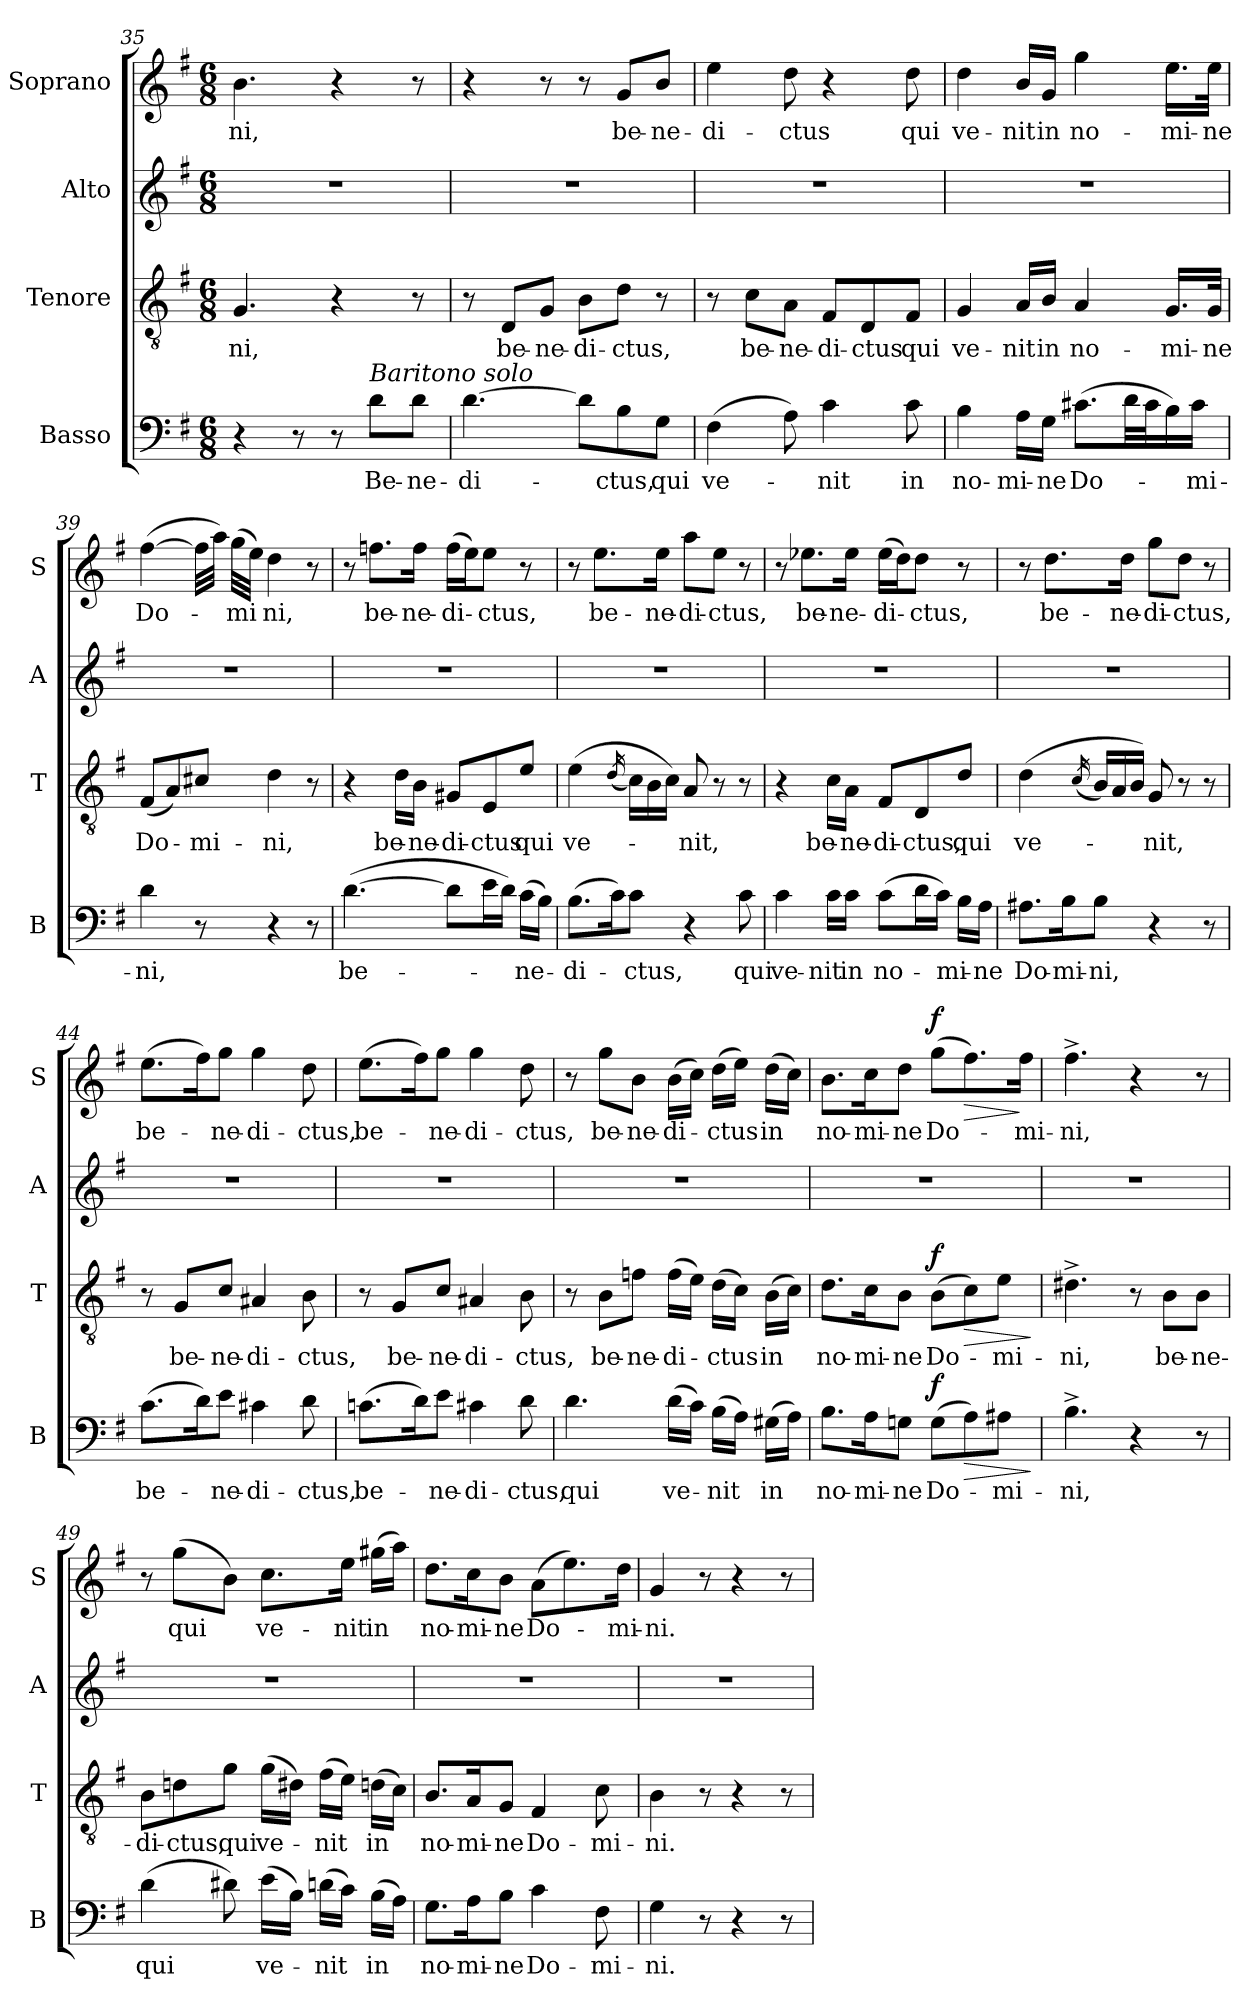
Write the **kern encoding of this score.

**kern	**text	**dynam	**kern	**text	**dynam	**kern	**kern	**text	**dynam
*part4	*part4	*part4	*part3	*part3	*part3	*part2	*part1	*part1	*part1
*staff4	*staff4	*staff4	*staff3	*staff3	*staff3	*staff2	*staff1	*staff1	*staff1
*I"Basso	*	*	*I"Tenore	*	*	*I"Alto	*I"Soprano	*	*
*I'B	*	*	*I'T	*	*	*I'A	*I'S	*	*
*clefF4	*	*	*clefGv2	*	*	*clefG2	*clefG2	*	*
*k[f#]	*	*	*k[f#]	*	*	*k[f#]	*k[f#]	*	*
*G:	*	*	*G:	*	*	*G:	*G:	*	*
*M6/8	*	*	*M6/8	*	*	*M6/8	*M6/8	*	*
=35	=35	=35	=35	=35	=35	=35	=35	=35	=35
!	!	!	!	!LO:LY:b	!	!	!	!LO:LY:b	!
4r	.	.	4.G/	-ni,	.	2.r	4.b\	-ni,	.
8r	.	.	.	.	.	.	.	.	.
8r	.	.	4r	.	.	.	4r	.	.
!LO:TX:a:i:t=Baritono solo	!	!	!	!	!	!	!	!	!
!	!LO:LY:b	!	!	!	!	!	!	!	!
8d\L	Be-	.	.	.	.	.	.	.	.
!	!LO:LY:b	!	!	!	!	!	!	!	!
8d\J	-ne-	.	8r	.	.	.	8r	.	.
=36	=36	=36	=36	=36	=36	=36	=36	=36	=36
!	!LO:LY:b	!	!	!	!	!	!	!	!
[4.d\	-di-	.	8r	.	.	2.r	4r	.	.
!	!	!	!	!LO:LY:b	!	!	!	!	!
.	.	.	8D/L	be-	.	.	.	.	.
!	!	!	!	!LO:LY:b	!	!	!	!	!
.	.	.	8G/J	-ne-	.	.	8r	.	.
!	!	!	!	!LO:LY:b	!	!	!	!	!
8d\L]	.	.	8B\L	-di-	.	.	8r	.	.
!	!LO:LY:b	!	!	!LO:LY:b	!	!	!	!LO:LY:b	!
8B\	-ctus,	.	8d\J	-ctus,	.	.	8g/L	be-	.
!	!LO:LY:b	!	!	!	!	!	!	!LO:LY:b	!
8G\J	qui	.	8r	.	.	.	8b/J	-ne-	.
=37	=37	=37	=37	=37	=37	=37	=37	=37	=37
!	!LO:LY:b	!	!	!	!	!	!	!LO:LY:b	!
(>4F#\	ve-	.	8r	.	.	2.r	4ee\	-di-	.
!	!	!	!	!LO:LY:b	!	!	!	!	!
.	.	.	8c\L	be-	.	.	.	.	.
!	!	!	!	!LO:LY:b	!	!	!	!LO:LY:b	!
8A\)	.	.	8A\J	-ne-	.	.	8dd\	-ctus	.
!	!LO:LY:b	!	!	!LO:LY:b	!	!	!	!	!
4c\	-nit	.	8F#/L	-di-	.	.	4r	.	.
!	!	!	!	!LO:LY:b	!	!	!	!	!
.	.	.	8D/	-ctus	.	.	.	.	.
!	!LO:LY:b	!	!	!LO:LY:b	!	!	!	!LO:LY:b	!
8c\	in	.	8F#/J	qui	.	.	8dd\	qui	.
!!LO:LB:g=z
=38	=38	=38	=38	=38	=38	=38	=38	=38	=38
!	!LO:LY:b	!	!	!LO:LY:b	!	!	!	!LO:LY:b	!
4B\	no-	.	4G/	ve-	.	2.r	4dd\	ve-	.
!	!LO:LY:b	!	!	!LO:LY:b	!	!	!	!LO:LY:b	!
16A\LL	-mi-	.	16A/LL	-nit	.	.	16b/LL	-nit	.
!	!LO:LY:b	!	!	!LO:LY:b	!	!	!	!LO:LY:b	!
16G\JJ	-ne	.	16B/JJ	in	.	.	16g/JJ	in	.
!	!LO:LY:b	!	!	!LO:LY:b	!	!	!	!LO:LY:b	!
(>8.c#X\L	Do-	.	4A/	no-	.	.	4gg\	no-	.
32d\LL	.	.	.	.	.	.	.	.	.
32c#\J	.	.	.	.	.	.	.	.	.
!	!	!	!	!LO:LY:b	!	!	!	!LO:LY:b	!
16B\)	.	.	16.G/LL	-mi-	.	.	16.ee\LL	-mi-	.
!	!LO:LY:b	!	!	!	!	!	!	!	!
16c#\JJ	-mi-	.	.	.	.	.	.	.	.
!	!	!	!	!LO:LY:b	!	!	!	!LO:LY:b	!
.	.	.	32G/JJk	-ne	.	.	32ee\JJk	-ne	.
=39	=39	=39	=39	=39	=39	=39	=39	=39	=39
!	!LO:LY:b	!	!	!LO:LY:b	!	!	!	!LO:LY:b	!
4d\	-ni,	.	(<8F#/L	Do-	.	2.r	(>[4ff#\	Do-	.
.	.	.	8A/)	.	.	.	.	.	.
!	!	!	!	!LO:LY:b	!	!	!	!	!
8r	.	.	8c#X/J	-mi-	.	.	32ff#\LLL]	.	.
.	.	.	.	.	.	.	32aa\JJJ)	.	.
!	!	!	!	!	!	!	!	!LO:LY:b	!
.	.	.	.	.	.	.	(>32gg\LLL	-mi	.
.	.	.	.	.	.	.	32ee\JJJ)	.	.
!	!	!	!	!LO:LY:b	!	!	!	!LO:LY:b	!
4r	.	.	4d\	-ni,	.	.	4dd\	ni,	.
8r	.	.	8r	.	.	.	8r	.	.
=40	=40	=40	=40	=40	=40	=40	=40	=40	=40
!	!LO:LY:b	!	!	!	!	!	!	!	!
(>[4.d\	be-	.	4r	.	.	2.r	8r	.	.
!	!	!	!	!	!	!	!	!LO:LY:b	!
.	.	.	.	.	.	.	8.ffn\L	be-	.
!	!	!	!	!LO:LY:b	!	!	!	!	!
.	.	.	16d\LL	be-	.	.	.	.	.
!	!	!	!	!LO:LY:b	!	!	!	!LO:LY:b	!
.	.	.	16B\JJ	-ne-	.	.	16ff\Jk	-ne-	.
!	!	!	!	!LO:LY:b	!	!	!	!LO:LY:b	!
8d\L]	.	.	8G#X/L	-di-	.	.	(>16ff\LL	-di-	.
.	.	.	.	.	.	.	16ee\J)	.	.
!	!	!	!	!LO:LY:b	!	!	!	!LO:LY:b	!
16e\L	.	.	8E/	-ctus	.	.	8ee\J	-ctus,	.
16d\JJ)	.	.	.	.	.	.	.	.	.
!	!LO:LY:b	!	!	!LO:LY:b	!	!	!	!	!
(>16c\LL	-ne-	.	8e/J	qui	.	.	8r	.	.
16B\JJ)	.	.	.	.	.	.	.	.	.
=41	=41	=41	=41	=41	=41	=41	=41	=41	=41
!	!LO:LY:b	!	!	!LO:LY:b	!	!	!	!	!
(>8.B\L	-di-	.	(>4e\	ve-	.	2.r	8r	.	.
!	!	!	!	!	!	!	!	!LO:LY:b	!
.	.	.	.	.	.	.	8.ee\L	be-	.
16c\k)	.	.	.	.	.	.	.	.	.
.	.	.	(<16qd/	.	.	.	.	.	.
!	!LO:LY:b	!	!	!	!	!	!	!	!
*	*	*	*Xtuplet	*	*	*	*	*	*
8c\J	-ctus,	.	24c\LL)	.	.	.	.	.	.
.	.	.	24B\	.	.	.	.	.	.
!	!	!	!	!	!	!	!	!LO:LY:b	!
.	.	.	.	.	.	.	16ee\Jk	-ne-	.
.	.	.	24c\JJ)	.	.	.	.	.	.
!	!	!	!	!LO:LY:b	!	!	!	!LO:LY:b	!
4r	.	.	8A/	-nit,	.	.	8aa\L	-di-	.
!	!	!	!	!	!	!	!	!LO:LY:b	!
.	.	.	8r	.	.	.	8ee\J	-ctus,	.
!	!LO:LY:b	!	!	!	!	!	!	!	!
8c\	qui	.	8r	.	.	.	8r	.	.
!!LO:LB:g=z
=42	=42	=42	=42	=42	=42	=42	=42	=42	=42
!	!LO:LY:b	!	!	!	!	!	!	!	!
4c\	ve-	.	4r	.	.	2.r	8r	.	.
!	!	!	!	!	!	!	!	!LO:LY:b	!
.	.	.	.	.	.	.	8.ee-X\L	be-	.
!	!LO:LY:b	!	!	!LO:LY:b	!	!	!	!	!
16c\LL	-nit	.	16c\LL	be-	.	.	.	.	.
!	!LO:LY:b	!	!	!LO:LY:b	!	!	!	!LO:LY:b	!
16c\JJ	in	.	16A\JJ	-ne-	.	.	16ee-\Jk	-ne-	.
!	!LO:LY:b	!	!	!LO:LY:b	!	!	!	!LO:LY:b	!
(>8c\L	no-	.	8F#/L	-di-	.	.	(>16ee-\LL	-di-	.
.	.	.	.	.	.	.	16dd\J)	.	.
!	!	!	!	!LO:LY:b	!	!	!	!LO:LY:b	!
16d\L	.	.	8D/	-ctus,	.	.	8dd\J	-ctus,	.
16c\JJ)	.	.	.	.	.	.	.	.	.
!	!LO:LY:b	!	!	!LO:LY:b	!	!	!	!	!
16B\LL	-mi-	.	8d/J	qui	.	.	8r	.	.
!	!LO:LY:b	!	!	!	!	!	!	!	!
16A\JJ	-ne	.	.	.	.	.	.	.	.
=43	=43	=43	=43	=43	=43	=43	=43	=43	=43
!	!LO:LY:b	!	!	!LO:LY:b	!	!	!	!	!
8.A#X\L	Do-	.	(>4d\	ve-	.	2.r	8r	.	.
!	!	!	!	!	!	!	!	!LO:LY:b	!
.	.	.	.	.	.	.	8.dd\L	be-	.
!	!LO:LY:b	!	!	!	!	!	!	!	!
16B\k	-mi-	.	.	.	.	.	.	.	.
.	.	.	(<16qc/	.	.	.	.	.	.
!	!LO:LY:b	!	!	!	!	!	!	!	!
8B\J	-ni,	.	24B/LL)	.	.	.	.	.	.
.	.	.	24A/	.	.	.	.	.	.
!	!	!	!	!	!	!	!	!LO:LY:b	!
.	.	.	.	.	.	.	16dd\Jk	-ne-	.
.	.	.	24B/JJ)	.	.	.	.	.	.
!	!	!	!	!LO:LY:b	!	!	!	!LO:LY:b	!
4r	.	.	8G/	-nit,	.	.	8gg\L	-di-	.
!	!	!	!	!	!	!	!	!LO:LY:b	!
.	.	.	8r	.	.	.	8dd\J	-ctus,	.
8r	.	.	8r	.	.	.	8r	.	.
=44	=44	=44	=44	=44	=44	=44	=44	=44	=44
!	!LO:LY:b	!	!	!	!	!	!	!LO:LY:b	!
(>8.c\L	be-	.	8r	.	.	2.r	(>8.ee\L	be-	.
!	!	!	!	!LO:LY:b	!	!	!	!	!
.	.	.	8G/L	be-	.	.	.	.	.
16d\k)	.	.	.	.	.	.	16ff#\k)	.	.
!	!LO:LY:b	!	!	!LO:LY:b	!	!	!	!LO:LY:b	!
8e\J	-ne-	.	8c/J	-ne-	.	.	8gg\J	-ne-	.
!	!LO:LY:b	!	!	!LO:LY:b	!	!	!	!LO:LY:b	!
4c#X\	-di-	.	4A#X/	-di-	.	.	4gg\	-di-	.
!	!LO:LY:b	!	!	!LO:LY:b	!	!	!	!LO:LY:b	!
8d\	-ctus,	.	8B\	-ctus,	.	.	8dd\	-ctus,	.
=45	=45	=45	=45	=45	=45	=45	=45	=45	=45
!	!LO:LY:b	!	!	!	!	!	!	!LO:LY:b	!
(>8.cn\L	be-	.	8r	.	.	2.r	(>8.ee\L	be-	.
!	!	!	!	!LO:LY:b	!	!	!	!	!
.	.	.	8G/L	be-	.	.	.	.	.
16d\k)	.	.	.	.	.	.	16ff#\k)	.	.
!	!LO:LY:b	!	!	!LO:LY:b	!	!	!	!LO:LY:b	!
8e\J	-ne-	.	8c/J	-ne-	.	.	8gg\J	-ne-	.
!	!LO:LY:b	!	!	!LO:LY:b	!	!	!	!LO:LY:b	!
4c#X\	-di-	.	4A#X/	-di-	.	.	4gg\	-di-	.
!	!LO:LY:b	!	!	!LO:LY:b	!	!	!	!LO:LY:b	!
8d\	-ctus,	.	8B\	-ctus,	.	.	8dd\	-ctus,	.
!!LO:PB:g=z
=46	=46	=46	=46	=46	=46	=46	=46	=46	=46
!	!LO:LY:b	!	!	!	!	!	!	!	!
4.d\	qui	.	8r	.	.	2.r	8r	.	.
!	!	!	!	!LO:LY:b	!	!	!	!LO:LY:b	!
.	.	.	8B\L	be-	.	.	8gg\L	be-	.
!	!	!	!	!LO:LY:b	!	!	!	!LO:LY:b	!
.	.	.	8fn\J	-ne-	.	.	8b\J	-ne-	.
!	!LO:LY:b	!	!	!LO:LY:b	!	!	!	!LO:LY:b	!
(>16d\LL	ve-	.	(>16f\LL	-di-	.	.	(>16b\LL	-di-	.
16c\JJ)	.	.	16e\JJ)	.	.	.	16cc\JJ)	.	.
!	!LO:LY:b	!	!	!LO:LY:b	!	!	!	!LO:LY:b	!
(>16B\LL	-nit	.	(>16d\LL	-ctus	.	.	(>16dd\LL	-ctus	.
16A\JJ)	.	.	16c\JJ)	.	.	.	16ee\JJ)	.	.
!	!LO:LY:b	!	!	!LO:LY:b	!	!	!	!LO:LY:b	!
(>16G#X\LL	in	.	(>16B\LL	in	.	.	(>16dd\LL	in	.
16A\JJ)	.	.	16c\JJ)	.	.	.	16cc\JJ)	.	.
=47	=47	=47	=47	=47	=47	=47	=47	=47	=47
!	!LO:LY:b	!	!	!LO:LY:b	!	!	!	!LO:LY:b	!
8.B\L	no-	.	8.d\L	no-	.	2.r	8.b\L	no-	.
!	!LO:LY:b	!	!	!LO:LY:b	!	!	!	!LO:LY:b	!
16A\k	-mi-	.	16c\k	-mi-	.	.	16cc\k	-mi-	.
!	!LO:LY:b	!	!	!LO:LY:b	!	!	!	!LO:LY:b	!
8Gn\J	-ne	.	8B\J	-ne	.	.	8dd\J	-ne	.
!	!LO:LY:b	!LO:DY:a	!	!LO:LY:b	!LO:DY:a	!	!	!LO:LY:b	!LO:DY:a
(>8G\L	Do-	f	(>8B\L	Do-	f	.	(>8gg\L	Do-	f
!	!	!LO:HP:b	!	!	!LO:HP:b	!	!	!	!LO:HP:b
8A\)	.	>	8c\)	.	>	.	8.ff#\)	.	>
!	!LO:LY:b	!	!	!LO:LY:b	!	!	!	!	!
8A#X\J	-mi-	.	8e\J	-mi-	.	.	.	.	.
!	!	!	!	!	!	!	!	!LO:LY:b	!
.	.	.	.	.	.	.	16ff#\Jk	-mi-	]
.	.	]	.	.	]	.	.	.	.
=48	=48	=48	=48	=48	=48	=48	=48	=48	=48
!	!LO:LY:b	!	!	!LO:LY:b	!	!	!	!LO:LY:b	!
4.B^>\	-ni,	.	4.d#X^>\	-ni,	.	2.r	4.ff#^>\	-ni,	.
4r	.	.	8r	.	.	.	4r	.	.
!	!	!	!	!LO:LY:b	!	!	!	!	!
.	.	.	8B\L	be-	.	.	.	.	.
!	!	!	!	!LO:LY:b	!	!	!	!	!
8r	.	.	8B\J	-ne-	.	.	8r	.	.
=49	=49	=49	=49	=49	=49	=49	=49	=49	=49
!	!LO:LY:b	!	!	!LO:LY:b	!	!	!	!	!
(>4d\	qui	.	8B\L	-di-	.	2.r	8r	.	.
!	!	!	!	!LO:LY:b	!	!	!	!LO:LY:b	!
.	.	.	8dn\	-ctus,	.	.	(>8gg\L	qui	.
!	!	!	!	!LO:LY:b	!	!	!	!	!
8d#X\)	.	.	8g\J	qui	.	.	8b\J)	.	.
!	!LO:LY:b	!	!	!LO:LY:b	!	!	!	!LO:LY:b	!
(>16e\LL	ve-	.	(>16g\LL	ve-	.	.	8.cc\L	ve-	.
16B\JJ)	.	.	16d#X\JJ)	.	.	.	.	.	.
!	!LO:LY:b	!	!	!LO:LY:b	!	!	!	!	!
(>16dn\LL	-nit	.	(>16f#\LL	-nit	.	.	.	.	.
!	!	!	!	!	!	!	!	!LO:LY:b	!
16c\JJ)	.	.	16e\JJ)	.	.	.	16ee\Jk	-nit	.
!	!LO:LY:b	!	!	!LO:LY:b	!	!	!	!LO:LY:b	!
(>16B\LL	in	.	(>16dn\LL	in	.	.	(>16gg#X\LL	in	.
16A\JJ)	.	.	16c\JJ)	.	.	.	16aa\JJ)	.	.
!!LO:LB:g=z
=50	=50	=50	=50	=50	=50	=50	=50	=50	=50
!	!LO:LY:b	!	!	!LO:LY:b	!	!	!	!LO:LY:b	!
8.G\L	no-	.	8.B/L	no-	.	2.r	8.dd\L	no-	.
!	!LO:LY:b	!	!	!LO:LY:b	!	!	!	!LO:LY:b	!
16A\k	-mi-	.	16A/k	-mi-	.	.	16cc\k	-mi-	.
!	!LO:LY:b	!	!	!LO:LY:b	!	!	!	!LO:LY:b	!
8B\J	-ne	.	8G/J	-ne	.	.	8b\J	-ne	.
!	!LO:LY:b	!	!	!LO:LY:b	!	!	!	!LO:LY:b	!
4c\	Do-	.	4F#/	Do-	.	.	(>8a\L	Do-	.
.	.	.	.	.	.	.	8.ee\)	.	.
!	!LO:LY:b	!	!	!LO:LY:b	!	!	!	!	!
8F#\	-mi-	.	8c\	-mi-	.	.	.	.	.
!	!	!	!	!	!	!	!	!LO:LY:b	!
.	.	.	.	.	.	.	16dd\Jk	-mi-	.
=51	=51	=51	=51	=51	=51	=51	=51	=51	=51
!	!LO:LY:b	!	!	!LO:LY:b	!	!	!	!LO:LY:b	!
4G\	-ni.	.	4B\	-ni.	.	2.r	4g/	-ni.	.
8r	.	.	8r	.	.	.	8r	.	.
4r	.	.	4r	.	.	.	4r	.	.
8r	.	.	8r	.	.	.	8r	.	.
=	=	=	=	=	=	=	=	=	=
*-	*-	*-	*-	*-	*-	*-	*-	*-	*-
